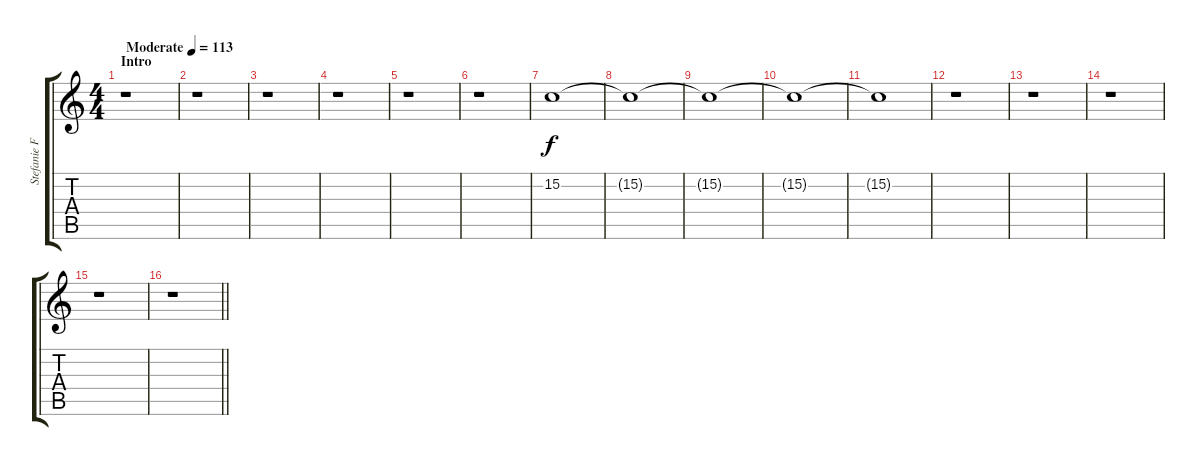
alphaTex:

\track ("Stefanie Fife, Kirstin Fife & Jennifer W" "Stefanie F") {instrument violin}
\staff {score tabs}
\tuning (D4 A3 F3 C3 G2 C2) {hide}
\ts (4 4)
\section ("" "Intro")
\tempo (113 "Moderate")
\clef g2
\ks c
r.1{dy f instrument violin} |
r.1 |
r.1 |
r.1 |
r.1 |
r.1 |
15.2.1{volume 9 instrument distortionguitar} |
15.2{t}.1 |
15.2{t}.1{volume 0} |
15.2{t}.1 |
15.2{t}.1 |
r.1 |
r.1 |
r.1 |
r.1 |
\barLineRight lightlight
r.1
